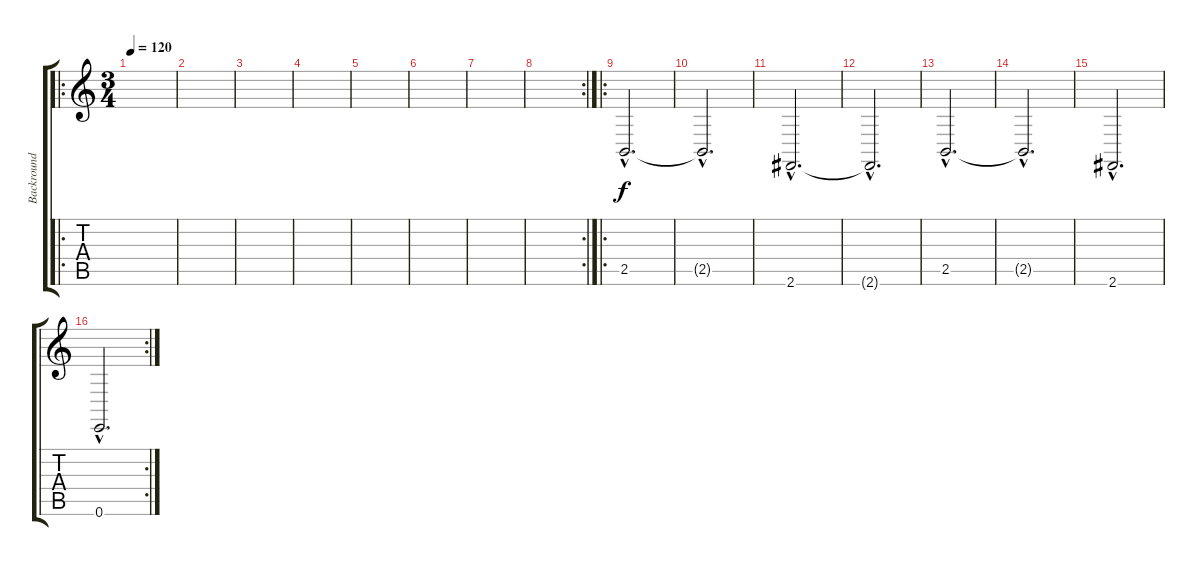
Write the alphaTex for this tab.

\track ("Backround Keys" "Backround ") {instrument choiraahs}
\staff {score tabs}
\tuning (E4 B3 G3 D3 A2 E2) {hide}
\ro
\ts (3 4)
\tempo 120
\clef g2
\ks c
|
|
|
|
|
|
|
\rc 2
|
\ro
2.5{hac}.2{d} |
2.5{hac t}.2{d} |
2.6{hac}.2{d} |
2.6{hac t}.2{d} |
2.5{hac}.2{d} |
2.5{hac t}.2{d} |
2.6{hac}.2{d} |
\rc 2
0.6{hac}.2{d}
